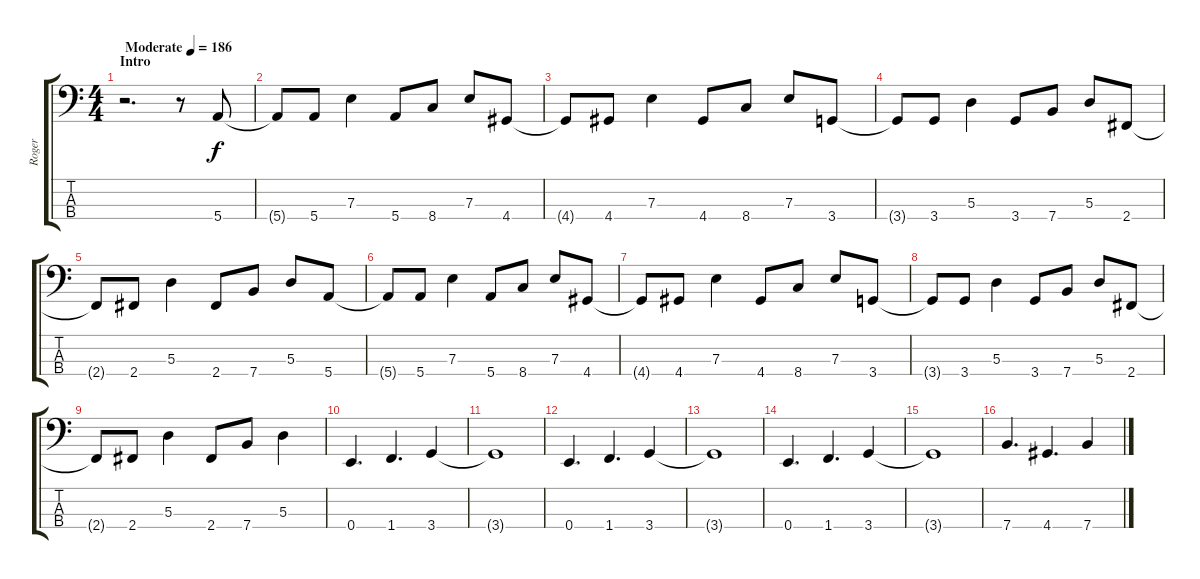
\track ("Roger" "Roger") {instrument electricbassfinger}
\staff {score tabs}
\tuning (G2 D2 A1 E1) {hide}
\ts (4 4)
\section ("" "Intro")
\tempo (186 "Moderate")
\clef f4
\ks c
r.2{d dy f instrument electricbassfinger} r.8 5.4.8 |
5.4{t}.8 5.4.8 7.3.4 5.4.8 8.4.8 7.3.8 4.4.8 |
4.4{t}.8 4.4.8 7.3.4 4.4.8 8.4.8 7.3.8 3.4.8 |
3.4{t}.8 3.4.8 5.3.4 3.4.8 7.4.8 5.3.8 2.4.8 |
2.4{t}.8 2.4.8 5.3.4 2.4.8 7.4.8 5.3.8 5.4.8 |
5.4{t}.8 5.4.8 7.3.4 5.4.8 8.4.8 7.3.8 4.4.8 |
4.4{t}.8 4.4.8 7.3.4 4.4.8 8.4.8 7.3.8 3.4.8 |
3.4{t}.8 3.4.8 5.3.4 3.4.8 7.4.8 5.3.8 2.4.8 |
2.4{t}.8 2.4.8 5.3.4 2.4.8 7.4.8 5.3.4 |
0.4.4{d} 1.4.4{d} 3.4.4 |
3.4{t}.1 |
0.4.4{d} 1.4.4{d} 3.4.4 |
3.4{t}.1 |
0.4.4{d} 1.4.4{d} 3.4.4 |
3.4{t}.1 |
7.4.4{d} 4.4.4{d} 7.4.4
